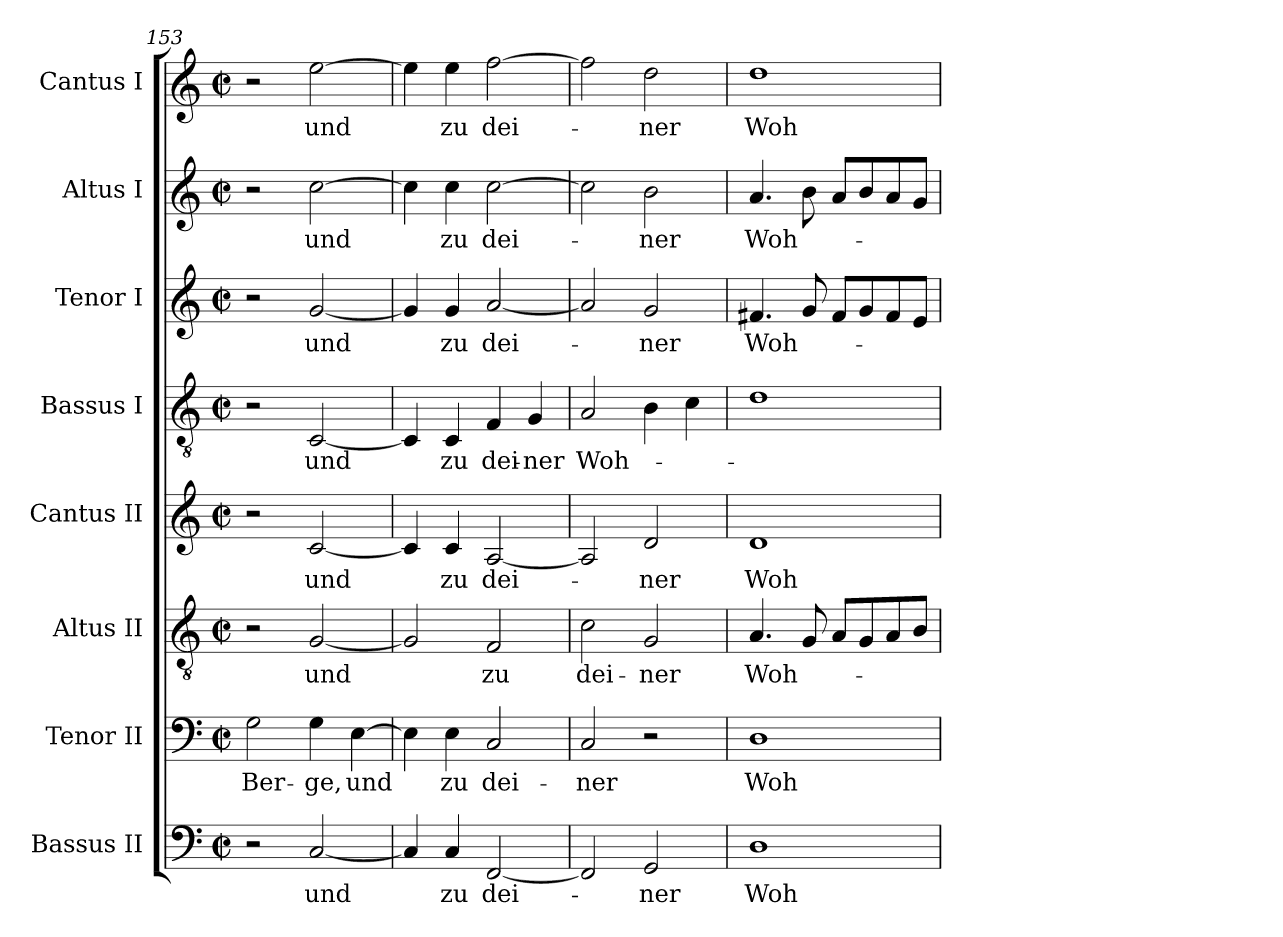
**kern	**text	**kern	**text	**kern	**text	**kern	**text	**kern	**text	**kern	**text	**kern	**text	**kern	**text
*part8	*part8	*part7	*part7	*part6	*part6	*part5	*part5	*part4	*part4	*part3	*part3	*part2	*part2	*part1	*part1
*staff8	*staff8	*staff7	*staff7	*staff6	*staff6	*staff5	*staff5	*staff4	*staff4	*staff3	*staff3	*staff2	*staff2	*staff1	*staff1
*I"Bassus II	*	*I"Tenor II	*	*I"Altus II	*	*I"Cantus II	*	*I"Bassus I	*	*I"Tenor I	*	*I"Altus I	*	*I"Cantus I	*
*I'B2	*	*I'T2	*	*I'A2	*	*I'C2	*	*I'B1	*	*I'T1	*	*I'A1	*	*I'C1	*
*clefF4	*	*clefF4	*	*clefGv2	*	*clefG2	*	*clefGv2	*	*clefG2	*	*clefG2	*	*clefG2	*
*k[]	*	*k[]	*	*k[]	*	*k[]	*	*k[]	*	*k[]	*	*k[]	*	*k[]	*
*C:	*	*C:	*	*C:	*	*C:	*	*C:	*	*C:	*	*C:	*	*C:	*
*M2/2	*	*M2/2	*	*M2/2	*	*M2/2	*	*M2/2	*	*M2/2	*	*M2/2	*	*M2/2	*
*met(c|)	*	*met(c|)	*	*met(c|)	*	*met(c|)	*	*met(c|)	*	*met(c|)	*	*met(c|)	*	*met(c|)	*
=153	=153	=153	=153	=153	=153	=153	=153	=153	=153	=153	=153	=153	=153	=153	=153
!	!	!	!LO:LY:b	!	!	!	!	!	!	!	!	!	!	!	!
2r	.	2G\	Ber-	2r	.	2r	.	2r	.	2r	.	2r	.	2r	.
!	!LO:LY:b	!	!	!	!	!	!	!	!	!	!	!	!	!	!
!	!	!	!LO:LY:b	!	!	!	!	!	!	!	!	!	!	!	!
!	!	!	!	!	!LO:LY:b	!	!	!	!	!	!	!	!	!	!
!	!	!	!	!	!	!	!LO:LY:b	!	!	!	!	!	!	!	!
!	!	!	!	!	!	!	!	!	!LO:LY:b	!	!	!	!	!	!
!	!	!	!	!	!	!	!	!	!	!	!LO:LY:b	!	!	!	!
!	!	!	!	!	!	!	!	!	!	!	!	!	!LO:LY:b	!	!
!	!	!	!	!	!	!	!	!	!	!	!	!	!	!	!LO:LY:b
[2C/	und	4G\	-ge,	[2G/	und	[2c/	und	[2C/	und	[2g/	und	[2cc\	und	[2ee\	und
!	!	!	!LO:LY:b	!	!	!	!	!	!	!	!	!	!	!	!
.	.	[4E\	und	.	.	.	.	.	.	.	.	.	.	.	.
=154	=154	=154	=154	=154	=154	=154	=154	=154	=154	=154	=154	=154	=154	=154	=154
4C/]	.	4E\]	.	2G/]	.	4c/]	.	4C/]	.	4g/]	.	4cc\]	.	4ee\]	.
!	!LO:LY:b	!	!	!	!	!	!	!	!	!	!	!	!	!	!
!	!	!	!LO:LY:b	!	!	!	!	!	!	!	!	!	!	!	!
!	!	!	!	!	!	!	!LO:LY:b	!	!	!	!	!	!	!	!
!	!	!	!	!	!	!	!	!	!LO:LY:b	!	!	!	!	!	!
!	!	!	!	!	!	!	!	!	!	!	!LO:LY:b	!	!	!	!
!	!	!	!	!	!	!	!	!	!	!	!	!	!LO:LY:b	!	!
!	!	!	!	!	!	!	!	!	!	!	!	!	!	!	!LO:LY:b
4C/	zu	4E\	zu	.	.	4c/	zu	4C/	zu	4g/	zu	4cc\	zu	4ee\	zu
!	!LO:LY:b	!	!	!	!	!	!	!	!	!	!	!	!	!	!
!	!	!	!LO:LY:b	!	!	!	!	!	!	!	!	!	!	!	!
!	!	!	!	!	!LO:LY:b	!	!	!	!	!	!	!	!	!	!
!	!	!	!	!	!	!	!LO:LY:b	!	!	!	!	!	!	!	!
!	!	!	!	!	!	!	!	!	!LO:LY:b	!	!	!	!	!	!
!	!	!	!	!	!	!	!	!	!	!	!LO:LY:b	!	!	!	!
!	!	!	!	!	!	!	!	!	!	!	!	!	!LO:LY:b	!	!
!	!	!	!	!	!	!	!	!	!	!	!	!	!	!	!LO:LY:b
[2FF/	dei-	2C/	dei-	2F/	zu	[2A/	dei-	4F/	dei-	[2a/	dei-	[2cc\	dei-	[2ff\	dei-
!	!	!	!	!	!	!	!	!	!LO:LY:b	!	!	!	!	!	!
.	.	.	.	.	.	.	.	4G/	-ner	.	.	.	.	.	.
=155	=155	=155	=155	=155	=155	=155	=155	=155	=155	=155	=155	=155	=155	=155	=155
!	!	!	!LO:LY:b	!	!	!	!	!	!	!	!	!	!	!	!
!	!	!	!	!	!LO:LY:b	!	!	!	!	!	!	!	!	!	!
!	!	!	!	!	!	!	!	!	!LO:LY:b	!	!	!	!	!	!
2FF/]	.	2C/	-ner	2c\	dei-	2A/]	.	2A/	Woh-	2a/]	.	2cc\]	.	2ff\]	.
!	!LO:LY:b	!	!	!	!	!	!	!	!	!	!	!	!	!	!
!	!	!	!	!	!LO:LY:b	!	!	!	!	!	!	!	!	!	!
!	!	!	!	!	!	!	!LO:LY:b	!	!	!	!	!	!	!	!
!	!	!	!	!	!	!	!	!	!	!	!LO:LY:b	!	!	!	!
!	!	!	!	!	!	!	!	!	!	!	!	!	!LO:LY:b	!	!
!	!	!	!	!	!	!	!	!	!	!	!	!	!	!	!LO:LY:b
2GG/	-ner	2r	.	2G/	-ner	2d/	-ner	4B\	.	2g/	-ner	2b\	-ner	2dd\	-ner
.	.	.	.	.	.	.	.	4c\	.	.	.	.	.	.	.
=156	=156	=156	=156	=156	=156	=156	=156	=156	=156	=156	=156	=156	=156	=156	=156
!	!LO:LY:b	!	!	!	!	!	!	!	!	!	!	!	!	!	!
!	!	!	!LO:LY:b	!	!	!	!	!	!	!	!	!	!	!	!
!	!	!	!	!	!LO:LY:b	!	!	!	!	!	!	!	!	!	!
!	!	!	!	!	!	!	!LO:LY:b	!	!	!	!	!	!	!	!
!	!	!	!	!	!	!	!	!	!	!	!LO:LY:b	!	!	!	!
!	!	!	!	!	!	!	!	!	!	!	!	!	!LO:LY:b	!	!
!	!	!	!	!	!	!	!	!	!	!	!	!	!	!	!LO:LY:b
1D	Woh-	1D	Woh-	4.A/	Woh-	1d	Woh-	1d	.	4.f#X/	Woh-	4.a/	Woh-	1dd	Woh-
.	.	.	.	8G/	.	.	.	.	.	8g/	.	8b\	.	.	.
.	.	.	.	8A/L	.	.	.	.	.	8f#/L	.	8a/L	.	.	.
.	.	.	.	8G/	.	.	.	.	.	8g/	.	8b/	.	.	.
.	.	.	.	8A/	.	.	.	.	.	8f#/	.	8a/	.	.	.
.	.	.	.	8B/J	.	.	.	.	.	8e/J	.	8g/J	.	.	.
=	=	=	=	=	=	=	=	=	=	=	=	=	=	=	=
*-	*-	*-	*-	*-	*-	*-	*-	*-	*-	*-	*-	*-	*-	*-	*-
